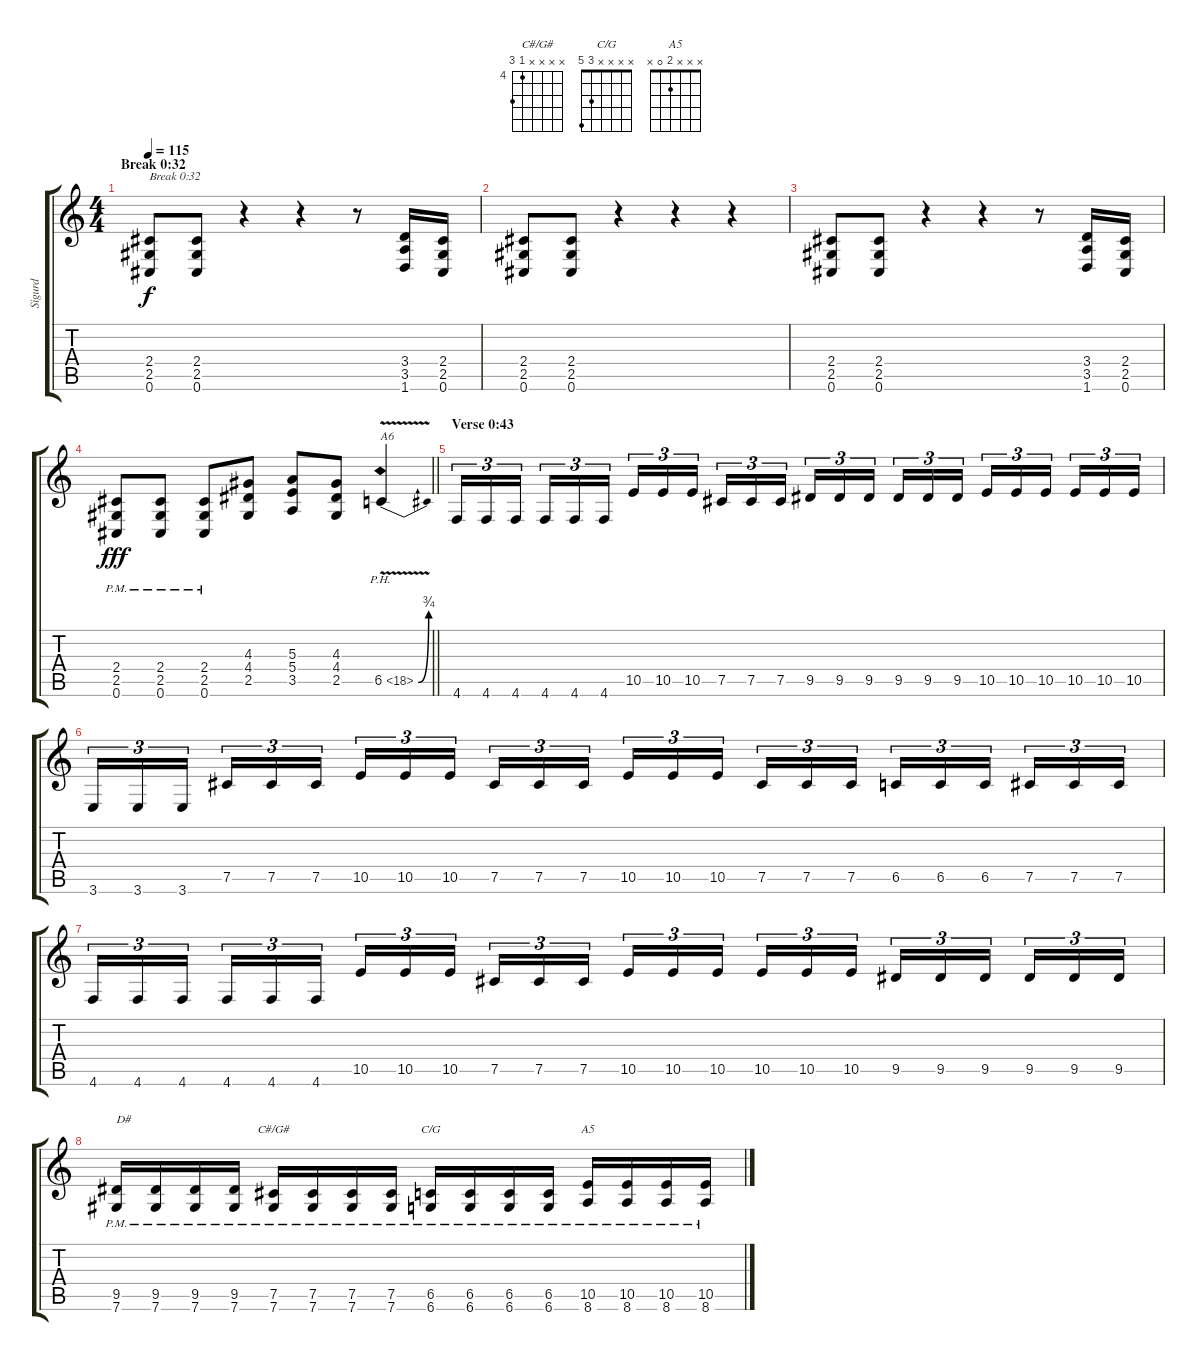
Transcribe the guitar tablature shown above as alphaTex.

\track ("Sigurd" "Sigurd") {instrument distortionguitar}
\staff {score tabs}
\tuning (Db4 Ab3 E3 B2 Gb2 Db2) {hide}
\chord ("C#/G#" x x x x 4 6) {firstfret 4}
\chord ("C/G" x x x x 3 5)
\chord ("A5" x x x 2 0 x)
\ts (4 4)
\section ("" "Break 0:32")
\tempo 115
\clef g2
\ks c
(2.4 2.5 0.6).8{txt "Break 0:32" dy f} (2.4 2.5 0.6).8 r.4 r.4 r.8 (3.4 3.5 1.6).16 (2.4 2.5 0.6).16 |
(2.4 2.5 0.6).8 (2.4 2.5 0.6).8 r.4 r.4 r.4 |
(2.4 2.5 0.6).8 (2.4 2.5 0.6).8 r.4 r.4 r.8 (3.4 3.5 1.6).16 (2.4 2.5 0.6).16 |
\barLineRight lightlight
(2.4{pm} 2.5{pm} 0.6{pm}).8{dy fff} (2.4{pm} 2.5{pm} 0.6{pm}).8 (2.4{pm} 2.5{pm} 0.6{pm}).8 (4.3 4.4 2.5).8 (5.3 5.4 3.5).8 (4.3 4.4 2.5).8 6.5{be (bend 0 0 60 3) ph 12 v}.4{txt "A6" instrument guitarharmonics} |
\section ("" "Verse 0:43")
4.6.16{tu (3 2) instrument distortionguitar} 4.6.16{tu (3 2)} 4.6.16{tu (3 2) beam splitsecondary} 4.6.16{tu (3 2)} 4.6.16{tu (3 2)} 4.6.16{tu (3 2)} 10.5.16{tu (3 2)} 10.5.16{tu (3 2)} 10.5.16{tu (3 2) beam splitsecondary} 7.5.16{tu (3 2)} 7.5.16{tu (3 2)} 7.5.16{tu (3 2)} 9.5.16{tu (3 2)} 9.5.16{tu (3 2)} 9.5.16{tu (3 2) beam splitsecondary} 9.5.16{tu (3 2)} 9.5.16{tu (3 2)} 9.5.16{tu (3 2)} 10.5.16{tu (3 2)} 10.5.16{tu (3 2)} 10.5.16{tu (3 2) beam splitsecondary} 10.5.16{tu (3 2)} 10.5.16{tu (3 2)} 10.5.16{tu (3 2)} |
3.6.16{tu (3 2)} 3.6.16{tu (3 2)} 3.6.16{tu (3 2) beam splitsecondary} 7.5.16{tu (3 2)} 7.5.16{tu (3 2)} 7.5.16{tu (3 2)} 10.5.16{tu (3 2)} 10.5.16{tu (3 2)} 10.5.16{tu (3 2) beam splitsecondary} 7.5.16{tu (3 2)} 7.5.16{tu (3 2)} 7.5.16{tu (3 2)} 10.5.16{tu (3 2)} 10.5.16{tu (3 2)} 10.5.16{tu (3 2) beam splitsecondary} 7.5.16{tu (3 2)} 7.5.16{tu (3 2)} 7.5.16{tu (3 2)} 6.5.16{tu (3 2)} 6.5.16{tu (3 2)} 6.5.16{tu (3 2) beam splitsecondary} 7.5.16{tu (3 2)} 7.5.16{tu (3 2)} 7.5.16{tu (3 2)} |
4.6.16{tu (3 2)} 4.6.16{tu (3 2)} 4.6.16{tu (3 2) beam splitsecondary} 4.6.16{tu (3 2)} 4.6.16{tu (3 2)} 4.6.16{tu (3 2)} 10.5.16{tu (3 2)} 10.5.16{tu (3 2)} 10.5.16{tu (3 2) beam splitsecondary} 7.5.16{tu (3 2)} 7.5.16{tu (3 2)} 7.5.16{tu (3 2)} 10.5.16{tu (3 2)} 10.5.16{tu (3 2)} 10.5.16{tu (3 2) beam splitsecondary} 10.5.16{tu (3 2)} 10.5.16{tu (3 2)} 10.5.16{tu (3 2)} 9.5.16{tu (3 2)} 9.5.16{tu (3 2)} 9.5.16{tu (3 2) beam splitsecondary} 9.5.16{tu (3 2)} 9.5.16{tu (3 2)} 9.5.16{tu (3 2)} |
(9.5{pm} 7.6{pm}).16{txt "D#"} (9.5{pm} 7.6{pm}).16 (9.5{pm} 7.6{pm}).16 (9.5{pm} 7.6{pm}).16 (7.5{pm} 7.6{pm}).16{ch "C#/G#"} (7.5{pm} 7.6{pm}).16 (7.5{pm} 7.6{pm}).16 (7.5{pm} 7.6{pm}).16 (6.5{pm} 6.6{pm}).16{ch "C/G"} (6.5{pm} 6.6{pm}).16 (6.5{pm} 6.6{pm}).16 (6.5{pm} 6.6{pm}).16 (10.5{pm} 8.6{pm}).16{ch "A5"} (10.5{pm} 8.6{pm}).16 (10.5{pm} 8.6{pm}).16 (10.5{pm} 8.6{pm}).16
